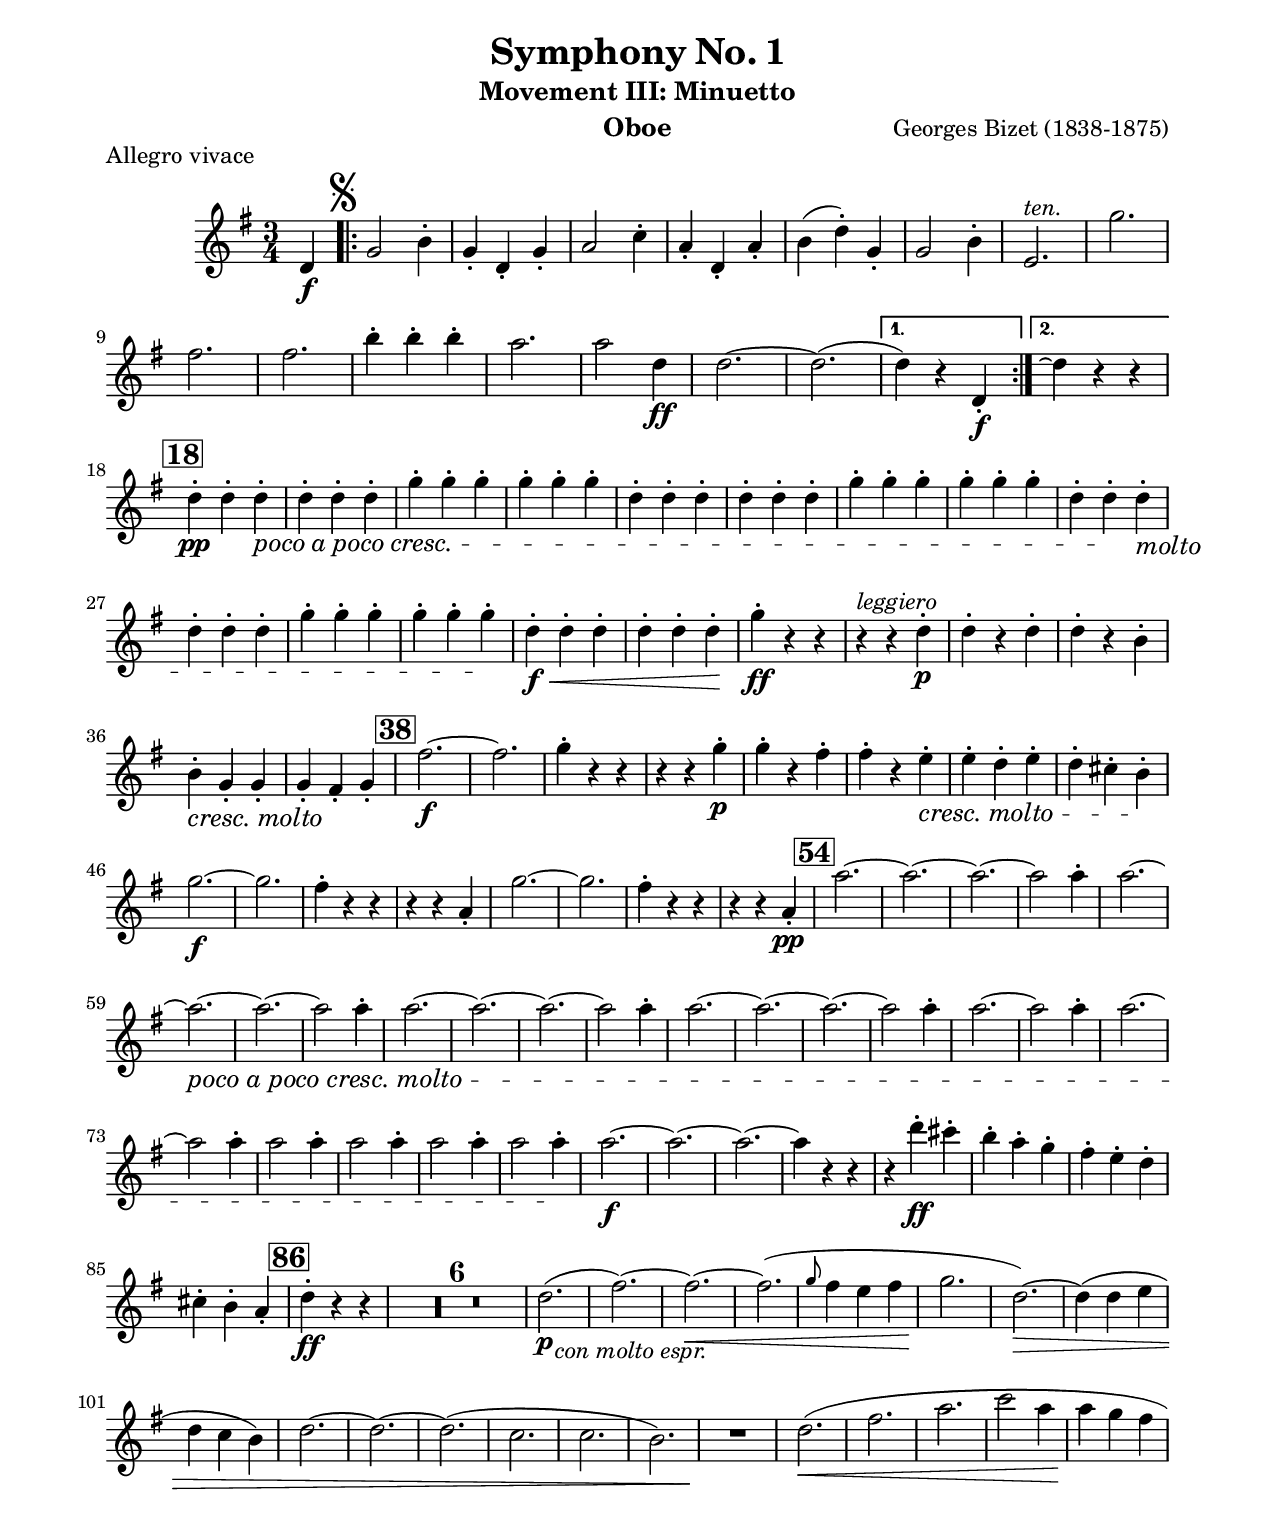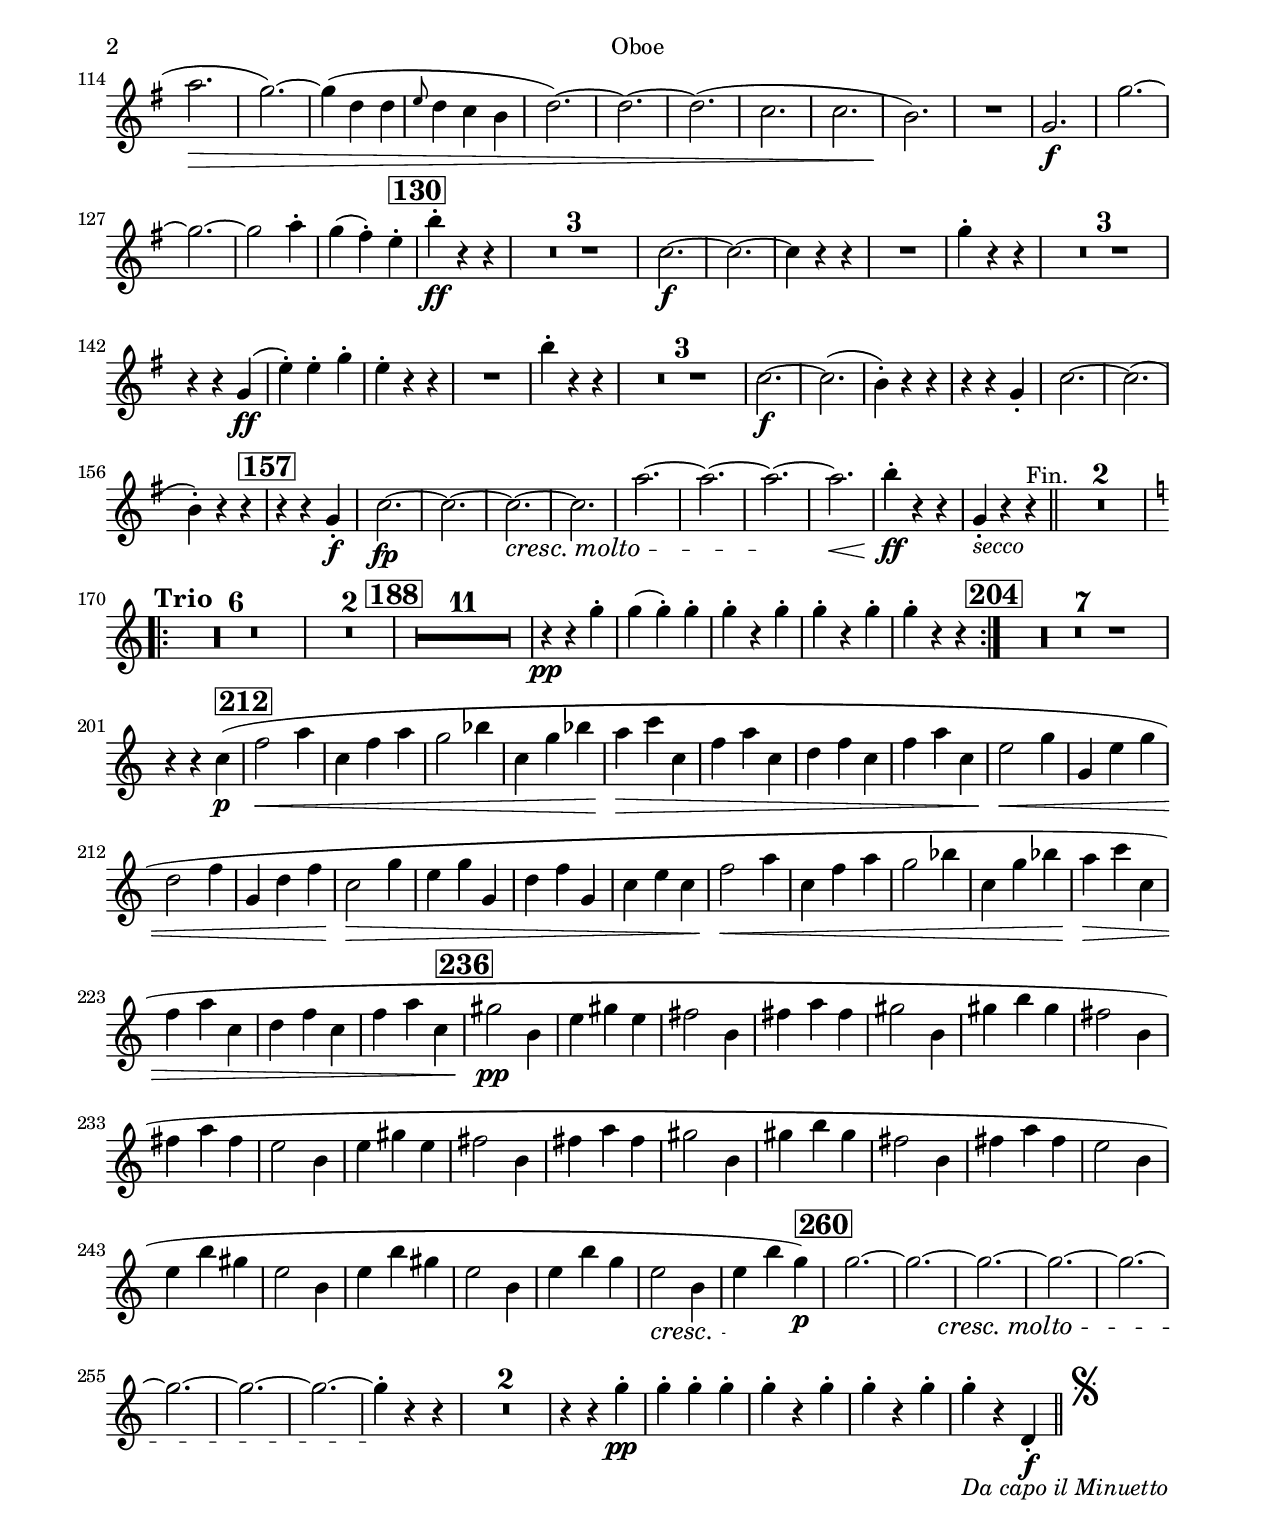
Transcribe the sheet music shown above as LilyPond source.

\version "2.13.5"

\include "defs.lyi" 
\version "2.13.5"

\include "defs.lyi"

oboeMvtIIIDynamics = 
{
  \time 3/4

  \partial 4 s4\f |
  \repeat volta 2
  {
    s2.*6 |
    s2.^\tenuto |
    s2. |
    s2.*4 |
    s2 s4\ff |
    s2.*2 |
  }
  \alternative
  {
    {
      s2 s4\f |
    }
    {
      s2. |
    }
  }

  % 18
%  \repeat volta 2
%  {
    \crescTextPocoAPocoCresc 
    s4\pp s s\< |
    s2.*7 |
    \crescTextMolto 
    s4 s\! s\< |
    s2.*2 |
    s4 s s\! |
    \crescHairpin
    s4\f\< s s |
    s s s\! |
    s\ff s s |
    s^\leggiero s s\p |
    s2.*2 |
    \crescTextCrescMolto
    s2.\< |
    s2.\! |

    % 38
    s2.\f |
    s2.*2 |
    s2 s4\p |
    s2. |
    \crescTextCrescMolto
    s2 s4\< |
    s2. |
    s2 s4\! |
    s2.\f |
    s2.*2 |
    s2 s4 |
    s2.*3 |
    s2 s4\pp |

    % 54
    s2.*5 |
    \crescTextPocoAPocoCrescMolto
    s2.\< |
    s2.*17 |
    s2 s4\! |
    s2.\f |
    s2.*3 |
    s4 s\ff s |
    s2.*3 |

    % 86
    s2.\!\ff |
    s2.*6 |
    s4\p s_\conmoltoespr s |
    s2. |
    \crescHairpin
    s2.\< |
    s2.*2 |
    s2.\! |
    s2.\> |
    s2.*8 |
    s2.\! |
    s2.\< |
    s2.*3 |
    s2.\! |
    s2.\> |
    s2.*8 |
    s2.\! |
    s2. |
    s4\f s s |
    s2.*4 |

    % 130
    s4\ff s s |
    s2.*3 |
    s2.\f |
    s2.*7 |
    s4 s s\ff |
    s2.*3 |
    s4 s s |
    s2.*3 |
    s4\f s s |
    s2.*2 |
    s4 s s |
    s2.*3 |

    % 157
    s4 s s\f |
    s2.\fp |
    s2. |
    \crescTextCrescMolto 
    s2.\< |
    s2.*3 |
    s2.\! |
    \crescHairpin
    s2.\< |
    s4\!\ff s s |
%  }
%  \alternative
%  {
%    {
%      s4-\secco s s |
%      s2.*2 |
%    }
%    {
      s4-\secco s s |
      s2.*2 |
%    }
%  }

  % 173
  \repeat volta 2
  {
    s2.*8 |

    % 181
    s2.*11 |
    s4\pp s s |
    s2.*4 |
  }

  % 197
%  \repeat volta 2
%  {
    s2.*7 |
    s4 s s\p |

    % 205
    \crescHairpin
    s2.\< |
    s2.*3 |
    s2.\!\> |
    s2.*3 |
    \repeat unfold 2
    {
      s2.\!\< |
      s2.*3 |
      s2.\!\> |
      s2.*3 |
    }

    % 229
    s2.\pp |
    s2.*21 |
    \crescTextCresc
    s2.\< |
    s4\! s s\p |

    % 253
    s2. |
    \crescTextCrescMolto 
    s4 s s\< |
    s2.*6 |
    s4\! s s |
    s2.*2 |
    s4 s s\pp |
    s2.*3 |
%  }
%  \alternative
%  {
%    {
%      s2. |
%    }
%    {
      s4 s s\f |
%    }
%  }
}


oboeMvtIIICues = 
{
  \time 3/4
  \key g \major

  \partial 4 s4 |

  s2.*17 | \break
  s2.*41 | \break
  s2.*117 |

  \key c \major

  s2.*96 |
}


oboeMvtIIINotCues = 
{
  \time 3/4
  \key g \major

  \partial 4 s4 |

  s2.*169 |

  \key c \major

  s2.*96 |

}


oboeMvtIIINotes = 
{
  \time 3/4
  \key g \major

  \partial 4 d4 |
  \repeat volta 2
  {
    g2 b4-. |
    g-. d-. g-. |
    a2 c4-. |
    a-. d,-. a'-. |
    b( d-.) g,-. |
    g2 b4-. |
    e,2. |
    g'2. |
    fis2. |
    fis2. |
    b4-. b-. b-. |
    a2. |
    a2 d,4 |
    d2.~ |
    d2.( |
  }
  \alternative
  {
    {
      d4) r d,-. |
    }
    {
      d'4\repeatTie r r |
    }
  }

  % 18
%  \repeat volta 2
%  {
    \repeat unfold 3
    {
      d-. d-. d-. |
      d-. d-. d-. |
      g-. g-. g-. |
      g-. g-. g-. |
    }
    d-. d-. d-. |
    d-. d-. d-. |
    g-. r r |
    r r d-. |
    d-. r d-. |
    d-. r b-. |
    b-. g-. g-. |
    g-. fis-. g-. |

    % 38
    fis'2.~ |
    fis2. |
    g4-. r r |
    r r g-. |
    g-. r fis-. |
    fis-. r e-. |
    e-. d-. e-. |
    d-. cis-. b-. |
    g'2.~ |
    g2. |
    fis4-. r r |
    r r a,-. |
    g'2.~ |
    g2. |
    fis4-. r r |
    r r a,-. |

    % 54
    a'2.~ |
    a2.~ |
    a2.~ |
    a2 a4-. |
    a2.~ |
    a2.~ |
    a2.~ |
    a2 a4-. |
    a2.~ |
    a2.~ |
    a2.~ |
    a2 a4-. |
    a2.~ |
    a2.~ |
    a2.~ |
    a2 a4-. |
    a2.~ |
    a2 a4-. |
    a2.~ |
    a2 a4-. |
    a2 a4-. |
    a2 a4-. |
    a2 a4-. |
    a2 a4-. |
    a2.~ |
    a2.~ |
    a2.~ |
    a4 r r |
    r d-. cis-. |
    b-. a-. g-. |
    fis-. e-. d-. |
    cis-. b-. a-. |

    % 86
    d-. r r |
    R4*3*6 |
    d2.( |
    fis2.~) |
    fis2.~ |
    fis2.( |
    \grace g8 fis4 e fis |
    g2. |
    d2.)~ |
    d4( d e |
    d c b) |
    d2.~ |
    d2.~ |
    d2.( |
    c2. |
    c2. |
    b2.) |
    R4*3 |
    d2.( |
    fis2. |
    a2. |
    c2 a4 |
    a g fis |
    a2. |
    g2.~) |
    g4( d d |
    \grace e8 d4 c b |
    d2.~) |
    d2.~ |
    d2.( |
    c2. |
    c2. |
    b2.) |
    R4*3 |
    g2. |
    g'2.~ |
    g2.~ |
    g2 a4-. |
    g( fis-.) e-. |

    % 130
    b'4-. r r |
    R4*3*3 |
    c,2.~ |
    c2.~ |
    c4 r r |
    R4*3 |
    g'4-. r r |
    R4*3*3
    r4 r g,( |
    e'-.) e-. g-. |
    e-. r r |
    R4*3 |
    b'4-. r r |
    R4*3*3 |
    c,2.~ |
    c2.( |
    b4-.) r r |
    r4 r g-. |
    c2.~ |
    c2.( |
    b4-.) r r |

    % 157
    r r g-. |
    c2.~ |
    c2.~ |
    c2.~ |
    c2. |
    a'2.~ |
    a2.~ |
    a2.~ |
    a2. |
    b4-. r r |
%  }
%  \alternative
%  {
%    {
%      g,4-. r r |
%      R4*3*2 |
%    }
%    {
      g,4-. r r |
      R4*3*2 |
%    }
%  }

  \key c \major

  % 173
  \repeat volta 2
  {
    R4*3*8 |

    % 181
    R4*3*11 |
    r4 r g'-. |
    g( g)-. g-. |
    g-. r g-. |
    g-. r g-. |
    g-. r r |
  }

  % 197
%  \repeat volta 2
%  {
    R4*3*7 |
    r4 r c,4( |

    % 205
    f2 a4 |
    c, f a |
    g2 bes4 |
    c, g' bes |
    a c c, |
    f a c, |
    d f c |
    f a c, |
    e2 g4 |
    g, e' g |
    d2 f4 |
    g, d' f |
    c2 g'4 |
    e g g, |
    d' f g, |
    c e c |
    f2 a4 |
    c, f a |
    g2 bes4 |
    c, g' bes |
    a c c, |
    f a c, |
    d f c |
    f a c, |

    % 229
    gis'2 b,4 |
    e gis e |
    fis2 b,4 |
    fis' a fis |
    gis2 b,4 |
    gis' b gis |
    fis2 b,4 |
    fis' a fis |
    e2 b4 |
    e gis e |
    fis2 b,4 |
    fis' a fis |
    gis2 b,4 |
    gis' b gis |
    fis2 b,4 |
    fis' a fis |
    e2 b4 |
    e b' gis |
    e2 b4 |
    e b' gis |
    e2 b4 |
    e b' g |
    e2 b4 |
    e b' g) |

    % 253
    \repeat unfold 8 { g2.~ | }
    g4-. r r |
    R4*3*2 |
    r4 r g-. |
    g-. g-. g-. |
    g-. r g-. |
    g-. r g-. |
%  }
%  \alternative
%  {
%    {
%      g-. r r |
%    }
%    {
      g-. r d,-. |
%    }
%  }
}

oboeMvtIIIScore = \relative c' { << \oboeMvtIIINotes \oboeMvtIIINotCues \oboeMvtIIIDynamics >> }
oboeMvtIIIPart  = \relative c' { << \oboeMvtIIINotes \oboeMvtIIICues    \oboeMvtIIIDynamics >> }
 

instrument = "Oboe"

notesMvtIII = \oboeMvtIIIPart

\include "Part.lyi"
